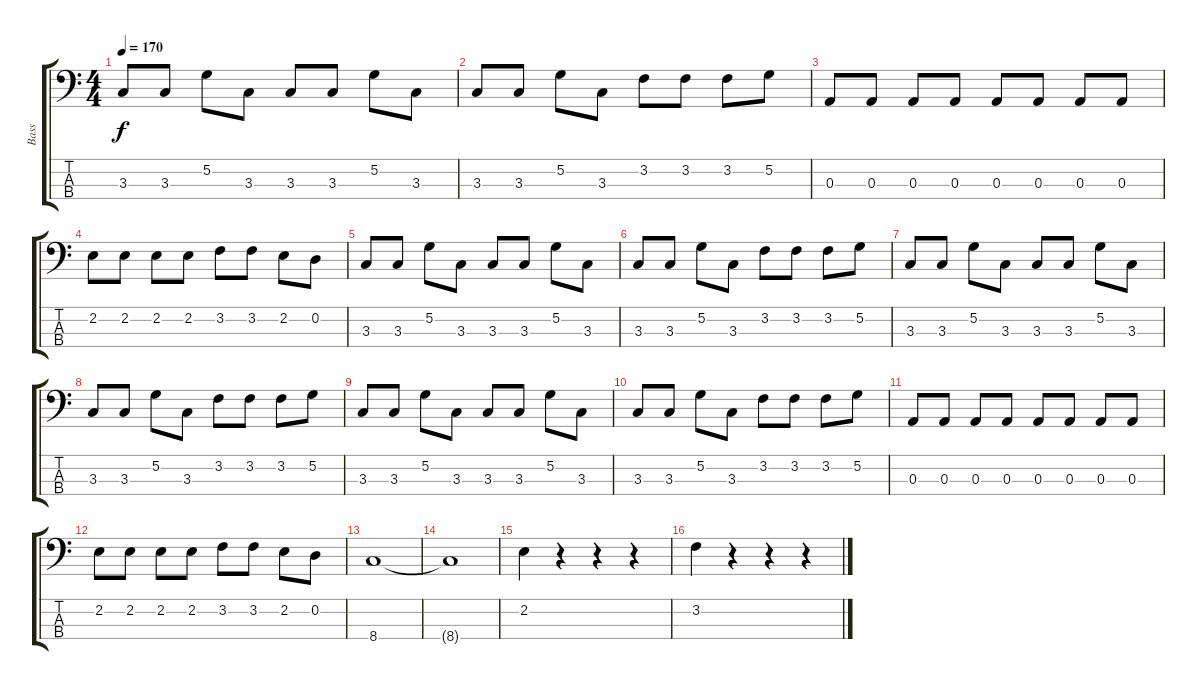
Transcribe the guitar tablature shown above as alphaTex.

\track ("Bass" "Bass") {instrument electricbasspick}
\staff {score tabs}
\tuning (G2 D2 A1 E1) {hide}
\ts (4 4)
\tempo 170
\clef f4
\ks c
3.3.8{dy f} 3.3.8 5.2.8 3.3.8 3.3.8 3.3.8 5.2.8 3.3.8 |
3.3.8 3.3.8 5.2.8 3.3.8 3.2.8 3.2.8 3.2.8 5.2.8 |
0.3.8 0.3.8 0.3.8 0.3.8 0.3.8 0.3.8 0.3.8 0.3.8 |
2.2.8 2.2.8 2.2.8 2.2.8 3.2.8 3.2.8 2.2.8 0.2.8 |
3.3.8 3.3.8 5.2.8 3.3.8 3.3.8 3.3.8 5.2.8 3.3.8 |
3.3.8 3.3.8 5.2.8 3.3.8 3.2.8 3.2.8 3.2.8 5.2.8 |
3.3.8 3.3.8 5.2.8 3.3.8 3.3.8 3.3.8 5.2.8 3.3.8 |
3.3.8 3.3.8 5.2.8 3.3.8 3.2.8 3.2.8 3.2.8 5.2.8 |
3.3.8 3.3.8 5.2.8 3.3.8 3.3.8 3.3.8 5.2.8 3.3.8 |
3.3.8 3.3.8 5.2.8 3.3.8 3.2.8 3.2.8 3.2.8 5.2.8 |
0.3.8 0.3.8 0.3.8 0.3.8 0.3.8 0.3.8 0.3.8 0.3.8 |
2.2.8 2.2.8 2.2.8 2.2.8 3.2.8 3.2.8 2.2.8 0.2.8 |
8.4.1 |
8.4{t}.1 |
2.2.4 r.4 r.4 r.4 |
3.2.4 r.4 r.4 r.4
